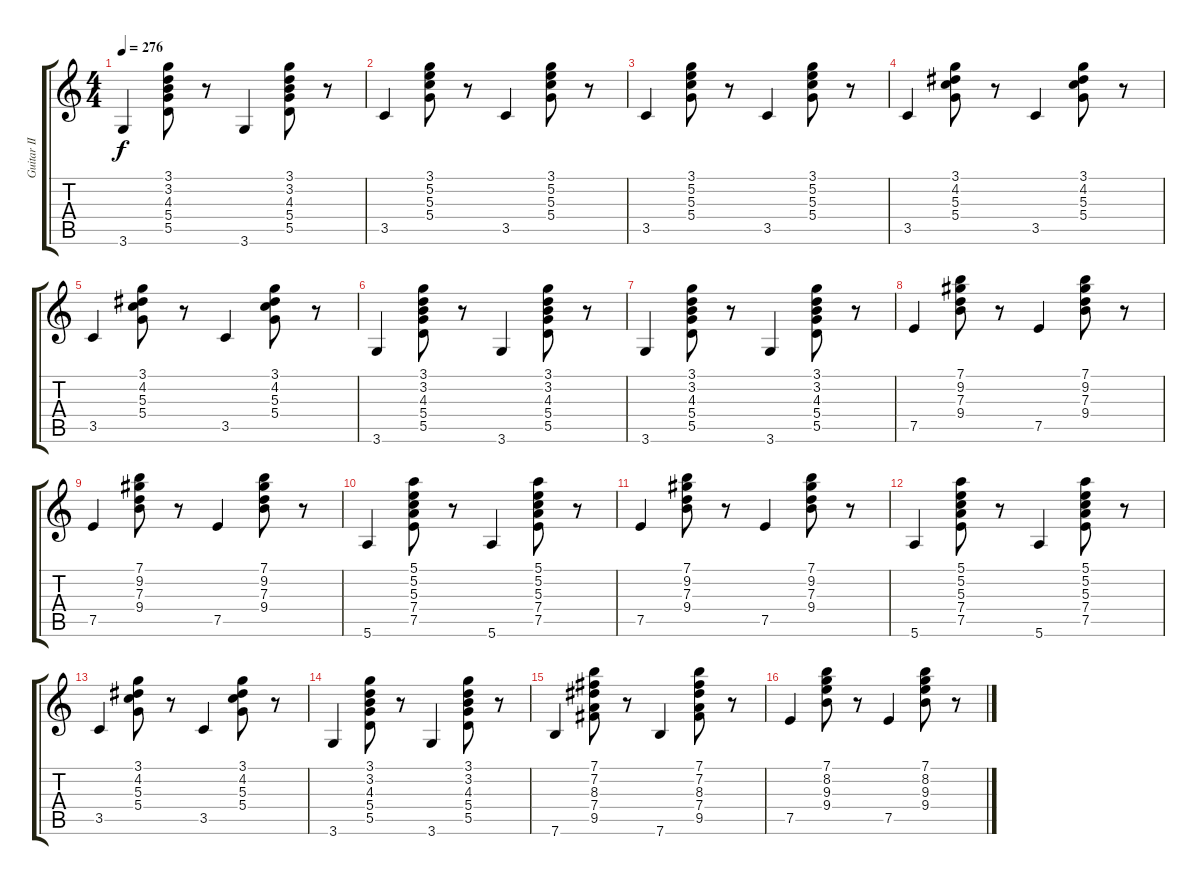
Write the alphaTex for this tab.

\track ("Guitar II" "Guitar II") {instrument acousticguitarsteel}
\staff {score tabs}
\tuning (E4 B3 G3 D3 A2 E2) {hide}
\ts (4 4)
\tempo 276
\clef g2
\ks c
3.6.4{dy f} (3.1 3.2 4.3 5.4 5.5).8 r.8 3.6.4 (3.1 3.2 4.3 5.4 5.5).8 r.8 |
3.5.4 (3.1 5.2 5.3 5.4).8 r.8 3.5.4 (3.1 5.2 5.3 5.4).8 r.8 |
3.5.4 (3.1 5.2 5.3 5.4).8 r.8 3.5.4 (3.1 5.2 5.3 5.4).8 r.8 |
3.5.4 (3.1 4.2 5.3 5.4).8 r.8 3.5.4 (3.1 4.2 5.3 5.4).8 r.8 |
3.5.4 (3.1 4.2 5.3 5.4).8 r.8 3.5.4 (3.1 4.2 5.3 5.4).8 r.8 |
3.6.4 (3.1 3.2 4.3 5.4 5.5).8 r.8 3.6.4 (3.1 3.2 4.3 5.4 5.5).8 r.8 |
3.6.4 (3.1 3.2 4.3 5.4 5.5).8 r.8 3.6.4 (3.1 3.2 4.3 5.4 5.5).8 r.8 |
7.5.4 (7.1 9.2 7.3 9.4).8 r.8 7.5.4 (7.1 9.2 7.3 9.4).8 r.8 |
7.5.4 (7.1 9.2 7.3 9.4).8 r.8 7.5.4 (7.1 9.2 7.3 9.4).8 r.8 |
5.6.4 (5.1 5.2 5.3 7.4 7.5).8 r.8 5.6.4 (5.1 5.2 5.3 7.4 7.5).8 r.8 |
7.5.4 (7.1 9.2 7.3 9.4).8 r.8 7.5.4 (7.1 9.2 7.3 9.4).8 r.8 |
5.6.4 (5.1 5.2 5.3 7.4 7.5).8 r.8 5.6.4 (5.1 5.2 5.3 7.4 7.5).8 r.8 |
3.5.4 (3.1 4.2 5.3 5.4).8 r.8 3.5.4 (3.1 4.2 5.3 5.4).8 r.8 |
3.6.4 (3.1 3.2 4.3 5.4 5.5).8 r.8 3.6.4 (3.1 3.2 4.3 5.4 5.5).8 r.8 |
7.6.4 (7.1 7.2 8.3 7.4 9.5).8 r.8 7.6.4 (7.1 7.2 8.3 7.4 9.5).8 r.8 |
7.5.4 (7.1 8.2 9.3 9.4).8 r.8 7.5.4 (7.1 8.2 9.3 9.4).8 r.8
